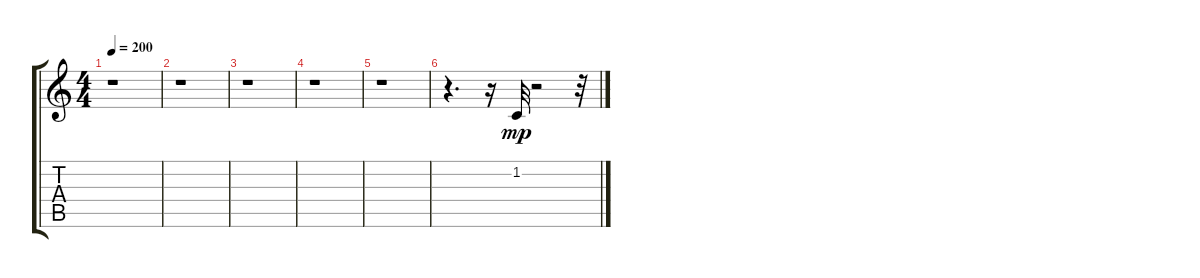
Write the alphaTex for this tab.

\track "" {instrument clarinet}
\staff {score tabs}
\tuning (E4 B3 G3 D3 A2 E2) {hide}
\ts (4 4)
\tempo 200
\clef g2
\ks c
r.1{dy f} |
r.1 |
r.1 |
r.1 |
r.1 |
r.4{d} r.16 1.2.32{dy mp} r.2 r.32
